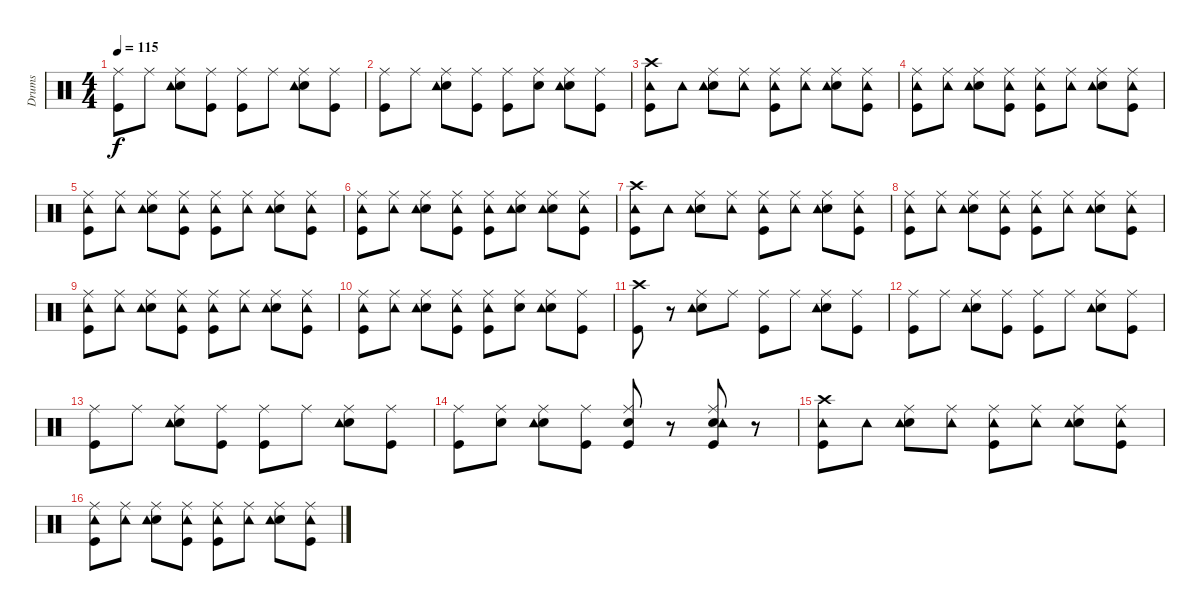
\track ("Drums" "Drums") {instrument percussion}
\staff {score}
\articulation defaults
\ts (4 4)
\tempo 115
\clef neutral
\ks c
("Kick (hit)" "Ride (middle)").8{dy f} "Ride (middle)".8 ("Ride (middle)" "Electric Snare (hit)" "Tambourine (hit)").8 ("Kick (hit)" "Ride (middle)").8 ("Ride (middle)" "Kick (hit)").8 "Ride (middle)".8 ("Ride (middle)" "Electric Snare (hit)" "Tambourine (hit)").8 ("Ride (middle)" "Kick (hit)").8 |
("Kick (hit)" "Ride (middle)").8 "Ride (middle)".8 ("Electric Snare (hit)" "Ride (middle)" "Tambourine (hit)").8 ("Ride (middle)" "Kick (hit)").8 ("Ride (middle)" "Kick (hit)").8 ("Electric Snare (hit)" "Ride (middle)").8 ("Electric Snare (hit)" "Ride (middle)" "Tambourine (hit)").8 ("Ride (middle)" "Kick (hit)").8 |
("Crash high (hit)" "Kick (hit)" "Tambourine (hit)").8 "Tambourine (hit)".8 ("Electric Snare (hit)" "Ride (middle)" "Tambourine (hit)").8 ("Ride (middle)" "Tambourine (hit)").8 ("Ride (middle)" "Kick (hit)" "Tambourine (hit)").8 ("Ride (middle)" "Tambourine (hit)").8 ("Electric Snare (hit)" "Ride (middle)" "Tambourine (hit)").8 ("Kick (hit)" "Ride (middle)" "Tambourine (hit)").8 |
("Kick (hit)" "Ride (middle)" "Tambourine (hit)").8 ("Ride (middle)" "Tambourine (hit)").8 ("Ride (middle)" "Electric Snare (hit)" "Tambourine (hit)").8 ("Kick (hit)" "Ride (middle)" "Tambourine (hit)").8 ("Kick (hit)" "Ride (middle)" "Tambourine (hit)").8 ("Ride (middle)" "Tambourine (hit)").8 ("Electric Snare (hit)" "Ride (middle)" "Tambourine (hit)").8 ("Kick (hit)" "Ride (middle)" "Tambourine (hit)").8 |
("Kick (hit)" "Ride (middle)" "Tambourine (hit)").8 ("Ride (middle)" "Tambourine (hit)").8 ("Electric Snare (hit)" "Ride (middle)" "Tambourine (hit)").8 ("Kick (hit)" "Ride (middle)" "Tambourine (hit)").8 ("Ride (middle)" "Kick (hit)" "Tambourine (hit)").8 ("Ride (middle)" "Tambourine (hit)").8 ("Electric Snare (hit)" "Ride (middle)" "Tambourine (hit)").8 ("Ride (middle)" "Kick (hit)" "Tambourine (hit)").8 |
("Ride (middle)" "Kick (hit)" "Tambourine (hit)").8 ("Ride (middle)" "Tambourine (hit)").8 ("Ride (middle)" "Electric Snare (hit)" "Tambourine (hit)").8 ("Kick (hit)" "Ride (middle)" "Tambourine (hit)").8 ("Kick (hit)" "Ride (middle)" "Tambourine (hit)").8 ("Ride (middle)" "Electric Snare (hit)" "Tambourine (hit)").8 ("Ride (middle)" "Electric Snare (hit)" "Tambourine (hit)").8 ("Kick (hit)" "Ride (middle)" "Tambourine (hit)").8 |
("Crash high (hit)" "Kick (hit)" "Tambourine (hit)").8 "Tambourine (hit)".8 ("Electric Snare (hit)" "Ride (middle)" "Tambourine (hit)").8 ("Ride (middle)" "Tambourine (hit)").8 ("Ride (middle)" "Kick (hit)" "Tambourine (hit)").8 ("Ride (middle)" "Tambourine (hit)").8 ("Ride (middle)" "Electric Snare (hit)" "Tambourine (hit)").8 ("Kick (hit)" "Ride (middle)" "Tambourine (hit)").8 |
("Kick (hit)" "Ride (middle)" "Tambourine (hit)").8 ("Ride (middle)" "Tambourine (hit)").8 ("Electric Snare (hit)" "Ride (middle)" "Tambourine (hit)").8 ("Kick (hit)" "Ride (middle)" "Tambourine (hit)").8 ("Kick (hit)" "Ride (middle)" "Tambourine (hit)").8 ("Ride (middle)" "Tambourine (hit)").8 ("Electric Snare (hit)" "Ride (middle)" "Tambourine (hit)").8 ("Kick (hit)" "Ride (middle)" "Tambourine (hit)").8 |
("Kick (hit)" "Ride (middle)" "Tambourine (hit)").8 ("Ride (middle)" "Tambourine (hit)").8 ("Ride (middle)" "Electric Snare (hit)" "Tambourine (hit)").8 ("Kick (hit)" "Ride (middle)" "Tambourine (hit)").8 ("Kick (hit)" "Ride (middle)" "Tambourine (hit)").8 ("Ride (middle)" "Tambourine (hit)").8 ("Electric Snare (hit)" "Ride (middle)" "Tambourine (hit)").8 ("Kick (hit)" "Ride (middle)" "Tambourine (hit)").8 |
("Kick (hit)" "Ride (middle)" "Tambourine (hit)").8 ("Ride (middle)" "Tambourine (hit)").8 ("Ride (middle)" "Electric Snare (hit)" "Tambourine (hit)").8 ("Ride (middle)" "Kick (hit)" "Tambourine (hit)").8 ("Kick (hit)" "Ride (middle)" "Tambourine (hit)").8 ("Electric Snare (hit)" "Ride (middle)").8 ("Ride (middle)" "Electric Snare (hit)" "Tambourine (hit)").8 ("Ride (middle)" "Kick (hit)").8 |
("Kick (hit)" "Crash high (hit)").8 r.8 ("Electric Snare (hit)" "Ride (middle)" "Tambourine (hit)").8 "Ride (middle)".8 ("Kick (hit)" "Ride (middle)").8 "Ride (middle)".8 ("Electric Snare (hit)" "Ride (middle)" "Tambourine (hit)").8 ("Kick (hit)" "Ride (middle)").8 |
("Kick (hit)" "Ride (middle)").8 "Ride (middle)".8 ("Ride (middle)" "Electric Snare (hit)" "Tambourine (hit)").8 ("Ride (middle)" "Kick (hit)").8 ("Kick (hit)" "Ride (middle)").8 "Ride (middle)".8 ("Ride (middle)" "Electric Snare (hit)" "Tambourine (hit)").8 ("Ride (middle)" "Kick (hit)").8 |
("Kick (hit)" "Ride (middle)").8 "Ride (middle)".8 ("Electric Snare (hit)" "Ride (middle)" "Tambourine (hit)").8 ("Ride (middle)" "Kick (hit)").8 ("Ride (middle)" "Kick (hit)").8 "Ride (middle)".8 ("Electric Snare (hit)" "Ride (middle)" "Tambourine (hit)").8 ("Kick (hit)" "Ride (middle)").8 |
("Kick (hit)" "Ride (middle)").8 ("Ride (middle)" "Electric Snare (hit)").8 ("Ride (middle)" "Electric Snare (hit)" "Tambourine (hit)").8 ("Ride (middle)" "Kick (hit)").8 ("Kick (hit)" "Electric Snare (hit)" "Ride (middle)").8 r.8 ("Kick (hit)" "Electric Snare (hit)" "Ride (middle)" "Tambourine (hit)").8 r.8 |
("Kick (hit)" "Crash high (hit)" "Tambourine (hit)").8 "Tambourine (hit)".8 ("Electric Snare (hit)" "Ride (middle)" "Tambourine (hit)").8 ("Ride (middle)" "Tambourine (hit)").8 ("Ride (middle)" "Kick (hit)" "Tambourine (hit)").8 ("Ride (middle)" "Tambourine (hit)").8 ("Electric Snare (hit)" "Ride (middle)" "Tambourine (hit)").8 ("Kick (hit)" "Ride (middle)" "Tambourine (hit)").8 |
("Kick (hit)" "Ride (middle)" "Tambourine (hit)").8 ("Ride (middle)" "Tambourine (hit)").8 ("Ride (middle)" "Electric Snare (hit)" "Tambourine (hit)").8 ("Kick (hit)" "Ride (middle)" "Tambourine (hit)").8 ("Kick (hit)" "Ride (middle)" "Tambourine (hit)").8 ("Ride (middle)" "Tambourine (hit)").8 ("Electric Snare (hit)" "Ride (middle)" "Tambourine (hit)").8 ("Kick (hit)" "Ride (middle)" "Tambourine (hit)").8
